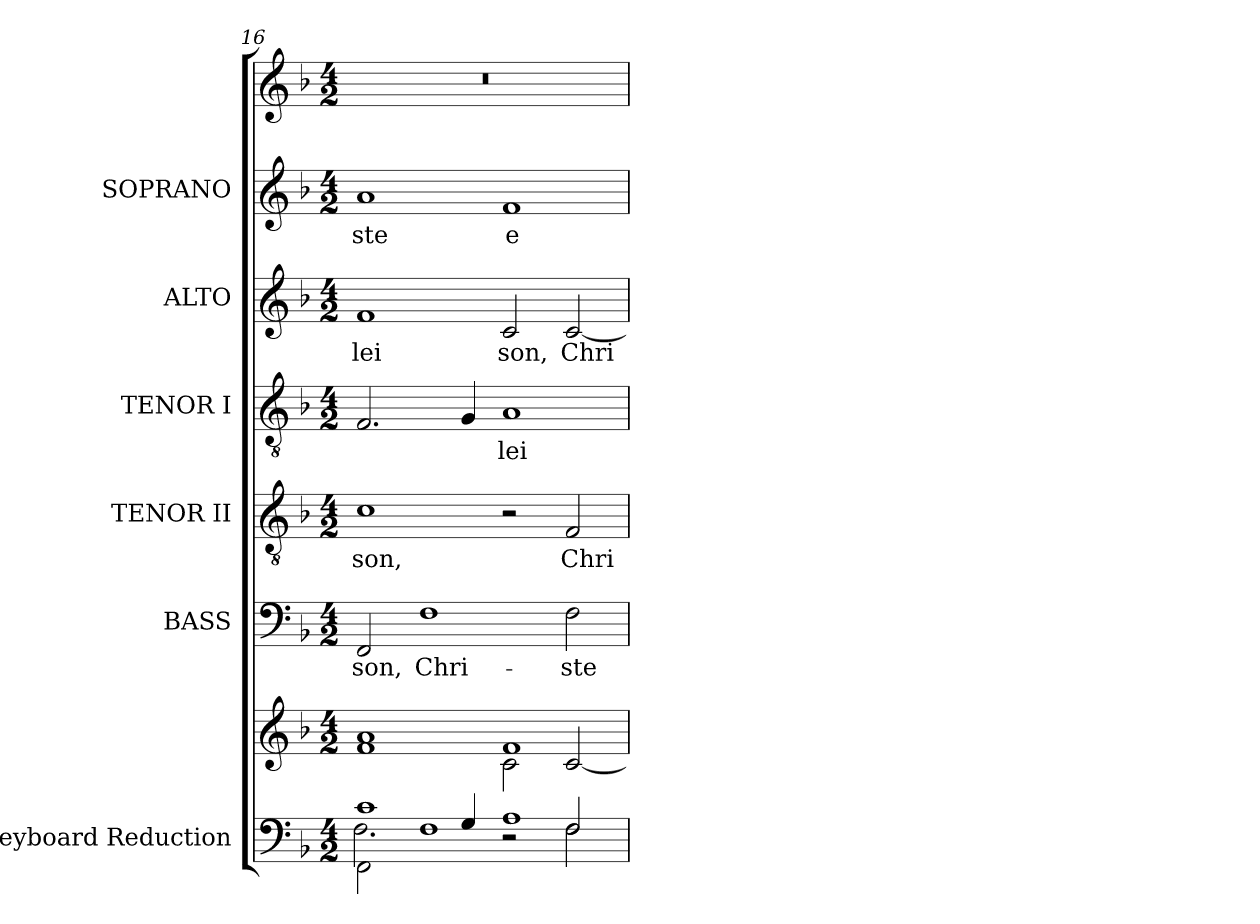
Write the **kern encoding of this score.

**kern	**kern	**kern	**text	**kern	**text	**kern	**text	**kern	**text	**kern	**text	**kern
*part7	*part7	*part6	*part6	*part5	*part5	*part4	*part4	*part3	*part3	*part2	*part2	*part1
*staff8	*staff7	*staff6	*staff6	*staff5	*staff5	*staff4	*staff4	*staff3	*staff3	*staff2	*staff2	*staff1
*I"Keyboard Reduction	*	*I"BASS	*	*I"TENOR II	*	*I"TENOR I	*	*I"ALTO	*	*I"SOPRANO	*	*
*I'Reduc.	*	*I'B.	*	*I'T. II	*	*I'T. I	*	*I'A.	*	*I'S.	*	*
!!LO:PB:g=z
*clefF4	*clefG2	*clefF4	*	*clefGv2	*	*clefGv2	*	*clefG2	*	*clefG2	*	*clefG2
*	*	*	*	*ITrd7c12	*	*ITrd7c12	*	*	*	*	*	*
*k[b-]	*k[b-]	*k[b-]	*	*k[b-]	*	*k[b-]	*	*k[b-]	*	*k[b-]	*	*k[b-]
*F:	*F:	*F:	*	*F:	*	*F:	*	*F:	*	*F:	*	*F:
*M4/2	*M4/2	*M4/2	*	*M4/2	*	*M4/2	*	*M4/2	*	*M4/2	*	*M4/2
=16	=16	=16	=16	=16	=16	=16	=16	=16	=16	=16	=16	=16
*^	*^	*	*	*	*	*	*	*	*	*	*	*
*	*^	*	*	*	*	*	*	*	*	*	*	*	*	*
!	!	!	!	!	!	!LO:LY:b:color=#000000	!	!	!	!	!	!	!	!	!
!	!	!	!	!	!	!	!	!LO:LY:b:color=#000000	!	!	!	!	!	!	!
!	!	!	!	!	!	!	!	!	!	!	!	!LO:LY:b:color=#000000	!	!	!
!	!	!	!	!	!	!	!	!	!	!	!	!	!	!LO:LY:b:color=#000000	!LO:N:vis=1
1ci	2FFi\	2.Fi\	1ai	1fi	2FFi/	-son,	1Ci	-son,	2.FFi/	.	1fi	-lei	1ai	-ste	0r
!	!	!	!	!	!	!LO:LY:b:color=#000000	!	!	!	!	!	!	!	!	!
.	1Fi	.	.	.	1Fi	Chri-	.	.	.	.	.	.	.	.	.
.	.	4Gi/	.	.	.	.	.	.	4GGi/	.	.	.	.	.	.
!	!	!	!	!	!	!	!	!	!	!LO:LY:b:color=#000000	!	!	!	!	!
!	!	!	!	!	!	!	!	!	!	!	!	!LO:LY:b:color=#000000	!	!	!
!	!	!	!	!	!	!	!	!	!	!	!	!	!	!LO:LY:b:color=#000000	!
2r	.	1Ai	1fi	2ci\	.	.	2r	.	1AAi	-lei-	2ci/	son,	1fi	e-	.
!	!	!	!	!	!	!LO:LY:b:color=#000000	!	!	!	!	!	!	!	!	!
!	!	!	!	!	!	!	!	!LO:LY:b:color=#000000	!	!	!	!	!	!	!
!	!	!	!	!	!	!	!	!	!	!	!	!LO:LY:b:color=#000000	!	!	!
2Fi/	2Fi\	.	.	[2ci/	2Fi\	-ste	2FFi/	Chri-	.	.	[2ci/	Chri-	.	.	.
*v	*v	*v	*	*	*	*	*	*	*	*	*	*	*	*	*
*	*v	*v	*	*	*	*	*	*	*	*	*	*	*
=	=	=	=	=	=	=	=	=	=	=	=	=
*-	*-	*-	*-	*-	*-	*-	*-	*-	*-	*-	*-	*-
